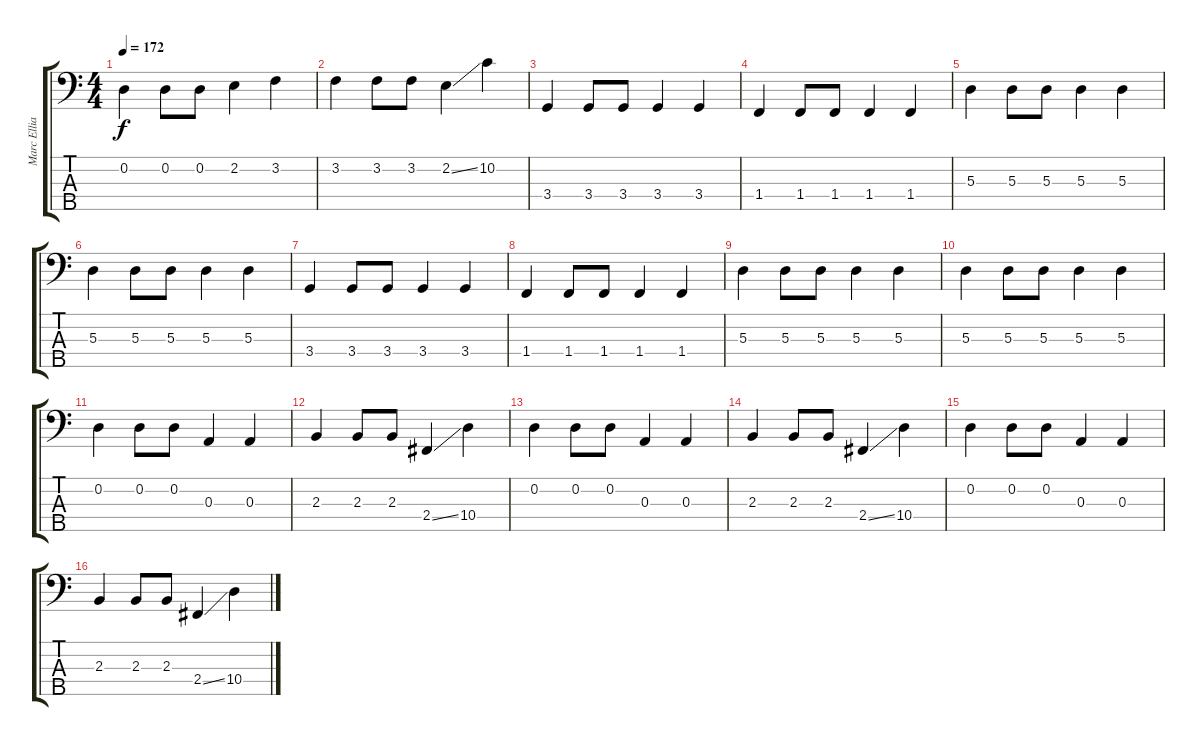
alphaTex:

\track ("Marc Elliard" "Marc Ellia") {instrument electricbassfinger}
\staff {score tabs}
\tuning (G2 D2 A1 E1 B0) {hide}
\ts (4 4)
\tempo 172
\clef f4
\ks c
0.2.4{dy f} 0.2.8 0.2.8 2.2.4 3.2.4 |
3.2.4 3.2.8 3.2.8 2.2{ss}.4 10.2.4 |
3.4.4 3.4.8 3.4.8 3.4.4 3.4.4 |
1.4.4 1.4.8 1.4.8 1.4.4 1.4.4 |
5.3.4 5.3.8 5.3.8 5.3.4 5.3.4 |
5.3.4 5.3.8 5.3.8 5.3.4 5.3.4 |
3.4.4 3.4.8 3.4.8 3.4.4 3.4.4 |
1.4.4 1.4.8 1.4.8 1.4.4 1.4.4 |
5.3.4 5.3.8 5.3.8 5.3.4 5.3.4 |
5.3.4 5.3.8 5.3.8 5.3.4 5.3.4 |
0.2.4 0.2.8 0.2.8 0.3.4 0.3.4 |
2.3.4 2.3.8 2.3.8 2.4{ss}.4 10.4.4 |
0.2.4 0.2.8 0.2.8 0.3.4 0.3.4 |
2.3.4 2.3.8 2.3.8 2.4{ss}.4 10.4.4 |
0.2.4 0.2.8 0.2.8 0.3.4 0.3.4 |
2.3.4 2.3.8 2.3.8 2.4{ss}.4 10.4.4
